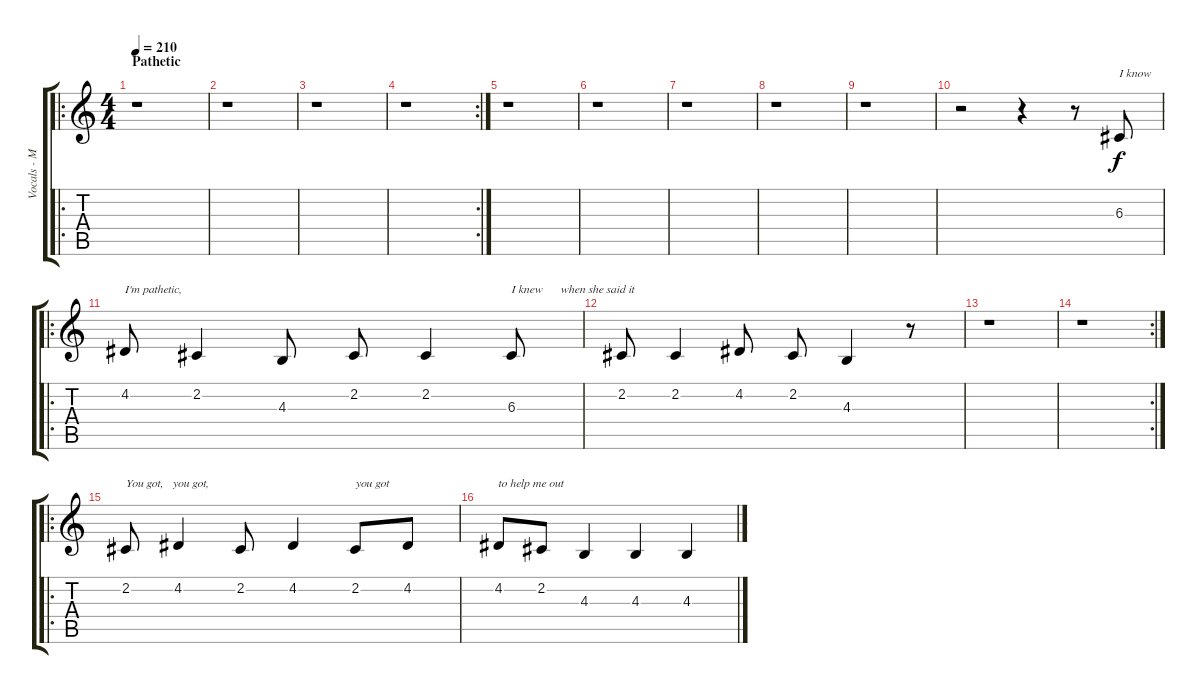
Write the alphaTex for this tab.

\track ("Vocals - Mark " "Vocals - M") {instrument sopranosax}
\staff {score tabs}
\tuning (E4 B3 G3 D3 A2 E2) {hide}
\ro
\ts (4 4)
\section ("" "Pathetic")
\tempo 210
\clef g2
\ks c
r.1{dy f} |
r.1 |
r.1 |
\rc 2
r.1 |
r.1 |
r.1 |
r.1 |
r.1 |
r.1 |
r.2 r.4 r.8 6.3.8{txt "I know"} |
\ro
4.2.8{txt "I'm pathetic, "} 2.2.4 4.3.8 2.2.8 2.2.4 6.3.8{txt "I knew      when she said it"} |
2.2.8 2.2.4 4.2.8 2.2.8 4.3.4 r.8 |
r.1 |
\rc 2
r.1 |
\ro
2.2.8{txt "You got,   you got,   "} 4.2.4 2.2.8 4.2.4 2.2.8{txt "you got "} 4.2.8 |
4.2.8{txt "to help me out"} 2.2.8 4.3.4 4.3.4 4.3.4
